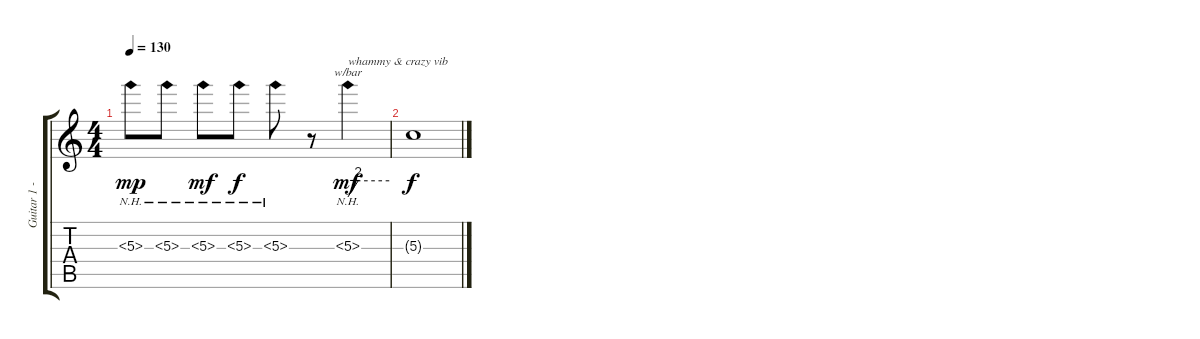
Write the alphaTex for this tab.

\track ("Guitar 1 - left" "Guitar 1 -") {instrument overdrivenguitar}
\staff {score tabs}
\tuning (E4 B3 G3 D3 A2 E2) {hide}
\ts (4 4)
\tempo 130
\clef g2
\ks c
5.3{nh}.8{dy mp} 5.3{nh}.8 5.3{nh}.8{dy mf} 5.3{nh}.8{dy f} 5.3{nh}.8 r.8 5.3{nh}.4{tbe (custom default 0 0 15 8 60 8) txt "whammy & crazy vib" dy mf instrument guitarharmonics} |
5.3{t}.1{dy f volume 0}
